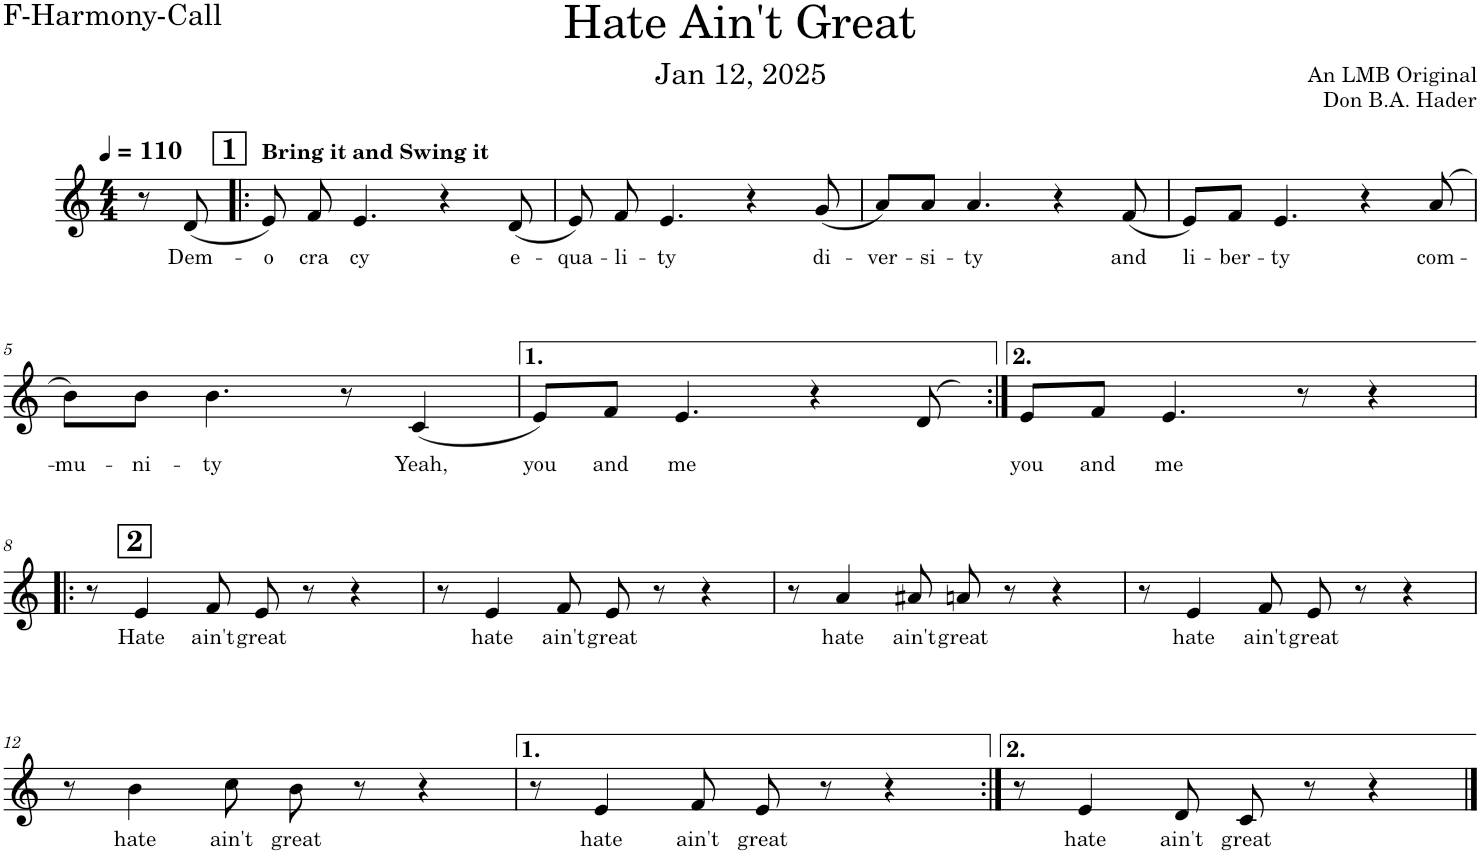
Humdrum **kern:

**kern	**text
*part1	*part1
*staff1	*staff1
*I"F-2 - Call	*
*I'F2 (C)	*
*clefG2	*
*Trd4c7	*
*k[]	*
*M4/4	*
=	=
8r	.
!	!LO:LY:b
(8d/	Dem-
=1!|:	=1!|:
!	!LO:LY:b
8e/)	-o
!	!LO:LY:b
8f/	-cra
!	!LO:LY:b
4.e/	-cy
4r	.
!	!LO:LY:b
(8d/	e-
=2	=2
!	!LO:LY:b
8e/)	-qua-
!	!LO:LY:b
8f/	-li-
!	!LO:LY:b
4.e/	-ty
4r	.
!	!LO:LY:b
(8g/	di-
=3	=3
!	!LO:LY:b
8a/L)	-ver-
!	!LO:LY:b
8a/J	-si-
!	!LO:LY:b
4.a/	-ty
4r	.
!	!LO:LY:b
(8f/	and
=4	=4
!	!LO:LY:b
8e/L)	li-
!	!LO:LY:b
8f/J	-ber-
!	!LO:LY:b
4.e/	-ty
4r	.
!	!LO:LY:b
(8a/	com-
!!LO:LB:g=z
=5	=5
!	!LO:LY:b
8b\L)	-mu-
!	!LO:LY:b
8b\J	-ni-
!	!LO:LY:b
4.b\	-ty
8r	.
!	!LO:LY:b
(4c/	Yeah,
=6	=6
!	!LO:LY:b
8e/L)	you
!	!LO:LY:b
8f/J	and
!	!LO:LY:b
4.e/	me
4r	.
(>8d/	.
=7:|!	=7:|!
!	!LO:LY:b
8e/L)	-you
!	!LO:LY:b
8f/J	and
!	!LO:LY:b
4.e/	me
8r	.
4r	.
!!LO:LB:g=z
=8!|:	=8!|:
8r	.
!	!LO:LY:b
4e/	Hate
!	!LO:LY:b
8f/	ain't
!	!LO:LY:b
8e/	great
8r	.
4r	.
=9	=9
8r	.
!	!LO:LY:b
4e/	hate
!	!LO:LY:b
8f/	ain't
!	!LO:LY:b
8e/	great
8r	.
4r	.
=10	=10
8r	.
!	!LO:LY:b
4a/	hate
!	!LO:LY:b
8a#X/	ain't
!	!LO:LY:b
8an/	great
8r	.
4r	.
=11	=11
8r	.
!	!LO:LY:b
4e/	hate
!	!LO:LY:b
8f/	ain't
!	!LO:LY:b
8e/	great
8r	.
4r	.
!!LO:LB:g=z
=12	=12
8r	.
!	!LO:LY:b
4b\	hate
!	!LO:LY:b
8cc\	ain't
!	!LO:LY:b
8b\	great
8r	.
4r	.
=13	=13
8r	.
!	!LO:LY:b
4e/	hate
!	!LO:LY:b
8f/	ain't
!	!LO:LY:b
8e/	great
8r	.
4r	.
=14:|!	=14:|!
8r	.
!	!LO:LY:b
4e/	hate
!	!LO:LY:b
8d/	ain't
!	!LO:LY:b
8c/	great
8r	.
4r	.
==	==
*-	*-
